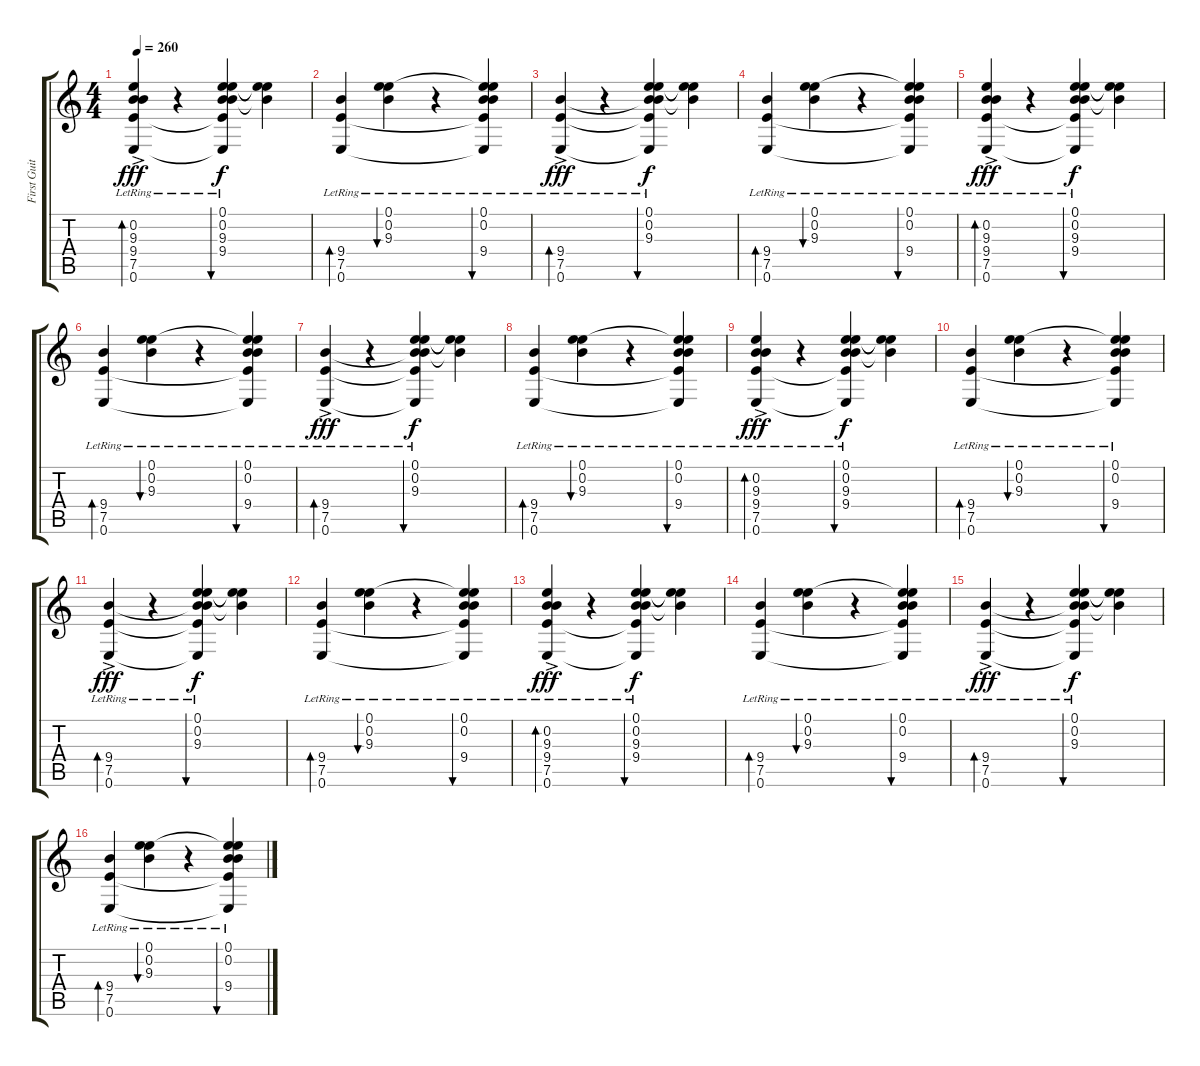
\track ("First Guitar - Berry" "First Guit") {instrument electricguitarclean}
\staff {score tabs}
\tuning (E4 B3 G3 D3 A2 E2) {hide}
\ts (4 4)
\tempo 260
\clef g2
\ks c
(0.2{lr} 9.3{lr} 9.4{lr} 7.5{lr} 0.6{ac lr}).4{bd 30 dy fff instrument electricguitarclean} r.4 (0.1{lr} 0.2{lr} 9.3{lr} 9.4 7.5{t} 0.6{t}).4{bu 30 dy f} (0.1{t} 0.2{t} 9.3{t}).4 |
(9.4{lr} 7.5{lr} 0.6{lr}).4{bd 30} (0.1{lr} 0.2{lr} 9.3{lr}).4{bu 30} r.4 (0.1{lr} 0.2 9.3{t} 9.4 7.5{t} 0.6{t}).4{bu 30} |
(9.4{lr} 7.5{lr} 0.6{ac lr}).4{bd 30 dy fff} r.4 (0.1{lr} 0.2{lr} 9.3{lr} 9.4{t} 7.5{t} 0.6{t}).4{bu 30 dy f} (0.1{t} 0.2{t} 9.3{t}).4 |
(9.4 7.5{lr} 0.6{lr}).4{bd 30} (0.1{lr} 0.2{lr} 9.3{lr}).4{bu 30} r.4 (0.1{lr} 0.2{lr} 9.3{t} 9.4{lr} 7.5{t} 0.6{t}).4{bu 30} |
(0.2{lr} 9.3{lr} 9.4{lr} 7.5{lr} 0.6{ac lr}).4{bd 30 dy fff} r.4 (0.1{lr} 0.2{lr} 9.3{lr} 9.4 7.5{t} 0.6{t}).4{bu 30 dy f} (0.1{t} 0.2{t} 9.3{t}).4 |
(9.4{lr} 7.5{lr} 0.6{lr}).4{bd 30} (0.1{lr} 0.2{lr} 9.3{lr}).4{bu 30} r.4 (0.1{lr} 0.2 9.3{t} 9.4 7.5{t} 0.6{t}).4{bu 30} |
(9.4{lr} 7.5{lr} 0.6{ac lr}).4{bd 30 dy fff} r.4 (0.1{lr} 0.2{lr} 9.3{lr} 9.4{t} 7.5{t} 0.6{t}).4{bu 30 dy f} (0.1{t} 0.2{t} 9.3{t}).4 |
(9.4 7.5{lr} 0.6{lr}).4{bd 30} (0.1{lr} 0.2{lr} 9.3{lr}).4{bu 30} r.4 (0.1{lr} 0.2{lr} 9.3{t} 9.4{lr} 7.5{t} 0.6{t}).4{bu 30} |
(0.2{lr} 9.3{lr} 9.4{lr} 7.5{lr} 0.6{ac lr}).4{bd 30 dy fff} r.4 (0.1{lr} 0.2{lr} 9.3{lr} 9.4 7.5{t} 0.6{t}).4{bu 30 dy f} (0.1{t} 0.2{t} 9.3{t}).4 |
(9.4{lr} 7.5{lr} 0.6{lr}).4{bd 30} (0.1{lr} 0.2{lr} 9.3{lr}).4{bu 30} r.4 (0.1{lr} 0.2 9.3{t} 9.4 7.5{t} 0.6{t}).4{bu 30} |
(9.4{lr} 7.5{lr} 0.6{ac lr}).4{bd 30 dy fff} r.4 (0.1{lr} 0.2{lr} 9.3{lr} 9.4{t} 7.5{t} 0.6{t}).4{bu 30 dy f} (0.1{t} 0.2{t} 9.3{t}).4 |
(9.4 7.5{lr} 0.6{lr}).4{bd 30} (0.1{lr} 0.2{lr} 9.3{lr}).4{bu 30} r.4 (0.1{lr} 0.2{lr} 9.3{t} 9.4{lr} 7.5{t} 0.6{t}).4{bu 30} |
(0.2{lr} 9.3{lr} 9.4{lr} 7.5{lr} 0.6{ac lr}).4{bd 30 dy fff} r.4 (0.1{lr} 0.2{lr} 9.3{lr} 9.4 7.5{t} 0.6{t}).4{bu 30 dy f} (0.1{t} 0.2{t} 9.3{t}).4 |
(9.4{lr} 7.5{lr} 0.6{lr}).4{bd 30} (0.1{lr} 0.2{lr} 9.3{lr}).4{bu 30} r.4 (0.1{lr} 0.2 9.3{t} 9.4 7.5{t} 0.6{t}).4{bu 30} |
(9.4{lr} 7.5{lr} 0.6{ac lr}).4{bd 30 dy fff} r.4 (0.1{lr} 0.2{lr} 9.3{lr} 9.4{t} 7.5{t} 0.6{t}).4{bu 30 dy f} (0.1{t} 0.2{t} 9.3{t}).4 |
(9.4 7.5{lr} 0.6{lr}).4{bd 30} (0.1{lr} 0.2{lr} 9.3{lr}).4{bu 30} r.4 (0.1{lr} 0.2{lr} 9.3{t} 9.4{lr} 7.5{t} 0.6{t}).4{bu 30}
